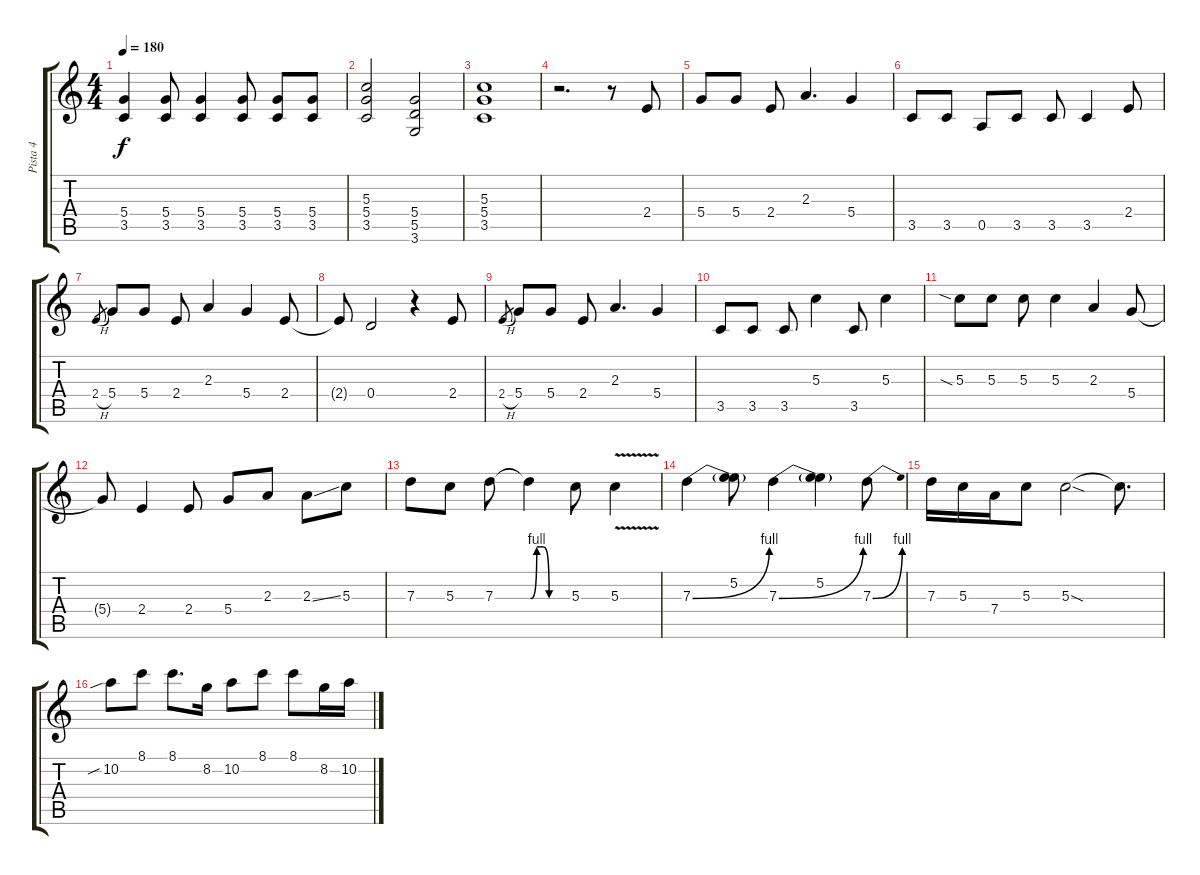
\track ("Pista 4" "Pista 4") {instrument electricguitarjazz}
\staff {score tabs}
\tuning (E4 B3 G3 D3 A2 E2) {hide}
\ts (4 4)
\tempo 180
\clef g2
\ks c
(5.4 3.5).4{dy f} (5.4 3.5).8 (5.4 3.5).4 (5.4 3.5).8 (5.4 3.5).8 (5.4 3.5).8 |
(5.3 5.4 3.5).2 (5.4 5.5 3.6).2 |
(5.3 5.4 3.5).1 |
r.2{d} r.8 2.4.8 |
5.4.8{instrument electricguitarjazz} 5.4.8 2.4.8 2.3.4{d} 5.4.4 |
3.5.8 3.5.8 0.5.8 3.5.8 3.5.8 3.5.4 2.4.8 |
2.4{h}.8{gr} 5.4.8{instrument electricguitarjazz} 5.4.8 2.4.8 2.3.4 5.4.4 2.4.8 |
2.4{t}.8 0.4.2 r.4 2.4.8 |
2.4{h}.8{gr} 5.4.8{instrument electricguitarjazz} 5.4.8 2.4.8 2.3.4{d} 5.4.4 |
3.5.8 3.5.8 3.5.8 5.3.4 3.5.8 5.3.4 |
5.3{sia}.8 5.3.8 5.3.8 5.3.4 2.3.4 5.4.8 |
5.4{t}.8 2.4.4 2.4.8 5.4.8 2.3.8 2.3{ss}.8 5.3.8 |
7.3.8 5.3.8 7.3.8 7.3{be (custom 0 0 10 4 20 4 30 0 60 0) t}.4 5.3.8 5.3{v}.4 |
7.3{be (bend 0 0 60 4)}.4 (5.2 7.3{t}).8 7.3{be (bend 0 0 60 4)}.4 (5.2 7.3{t}).4 7.3{be (bend 0 0 60 4)}.8 |
7.3.16 5.3.16 7.4.16 5.3.8 5.3{sod}.2 5.3{t}.8{d} |
10.2{sib}.8 8.1.8 8.1.8{d} 8.2.16 10.2.8 8.1.8 8.1.8 8.2.16 10.2.16
